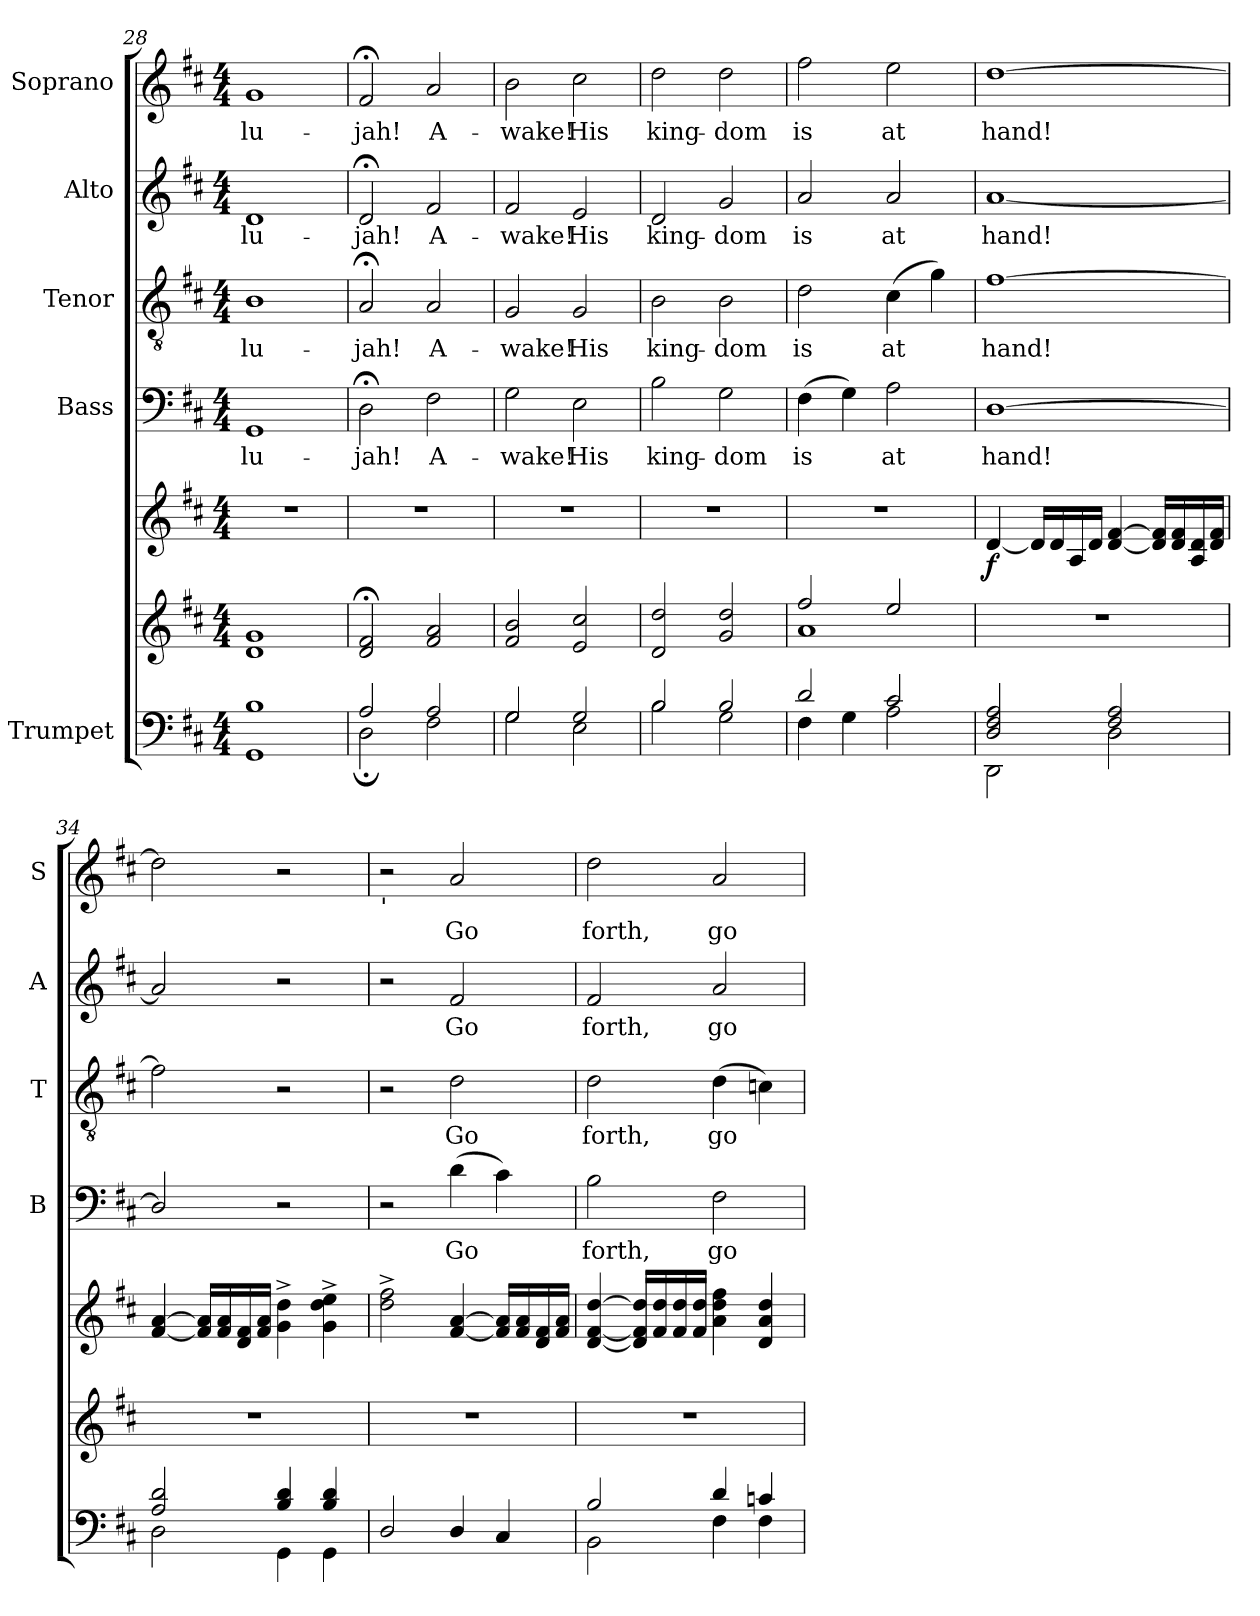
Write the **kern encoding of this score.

**kern	**kern	**kern	**dynam	**kern	**text	**kern	**text	**kern	**text	**kern	**text
*part5	*part5	*part5	*part5	*part4	*part4	*part3	*part3	*part2	*part2	*part1	*part1
*staff7	*staff6	*staff5	*staff5/6/7	*staff4	*staff4	*staff3	*staff3	*staff2	*staff2	*staff1	*staff1
*I"Trumpet	*	*	*	*I"Bass	*	*I"Tenor	*	*I"Alto	*	*I"Soprano	*
*	*	*	*	*I'B	*	*I'T	*	*I'A	*	*I'S	*
*clefF4	*clefG2	*clefG2	*	*clefF4	*	*clefGv2	*	*clefG2	*	*clefG2	*
*k[f#c#]	*k[f#c#]	*k[f#c#]	*	*k[f#c#]	*	*k[f#c#]	*	*k[f#c#]	*	*k[f#c#]	*
*D:	*D:	*D:	*	*D:	*	*D:	*	*D:	*	*D:	*
*M4/4	*M4/4	*M4/4	*	*M4/4	*	*M4/4	*	*M4/4	*	*M4/4	*
=28	=28	=28	=28	=28	=28	=28	=28	=28	=28	=28	=28
*^	*^	*	*	*	*	*	*	*	*	*	*
!	!	!	!	!	!	!	!LO:LY:b	!	!LO:LY:b	!	!LO:LY:b	!	!LO:LY:b
1B	1GG	1g	1d	1r	.	1GG	-lu-	1B	-lu-	1d	-lu-	1g	-lu-
=29	=29	=29	=29	=29	=29	=29	=29	=29	=29	=29	=29	=29	=29
!	!	!	!	!	!	!	!LO:LY:b	!	!LO:LY:b	!	!LO:LY:b	!	!LO:LY:b
2A/	2D;\	2d/;< 2f#/;<	2ryy	1r	.	2D;<\	-jah!	2A;/	-jah!	2d;/	-jah!	2f#;/	-jah!
!	!	!	!	!	!	!	!LO:LY:b	!	!LO:LY:b	!	!LO:LY:b	!	!LO:LY:b
2A/	2F#\	2f#/ 2a/	2ryy	.	.	2F#\	A-	2A/	A-	2f#/	A-	2a/	A-
=30	=30	=30	=30	=30	=30	=30	=30	=30	=30	=30	=30	=30	=30
!	!	!	!	!	!	!	!LO:LY:b	!	!LO:LY:b	!	!LO:LY:b	!	!LO:LY:b
2G/	2G\	2f#/ 2b/	2ryy	1r	.	2G\	-wake!	2G/	-wake!	2f#/	-wake!	2b\	-wake!
!	!	!	!	!	!	!	!LO:LY:b	!	!LO:LY:b	!	!LO:LY:b	!	!LO:LY:b
2G/	2E\	2e/ 2cc#/	2ryy	.	.	2E\	His	2G/	His	2e/	His	2cc#\	His
=31	=31	=31	=31	=31	=31	=31	=31	=31	=31	=31	=31	=31	=31
!	!	!	!	!	!	!	!LO:LY:b	!	!LO:LY:b	!	!LO:LY:b	!	!LO:LY:b
2B/	2B\	2d/ 2dd/	2ryy	1r	.	2B\	king-	2B\	king-	2d/	king-	2dd\	king-
!	!	!	!	!	!	!	!LO:LY:b	!	!LO:LY:b	!	!LO:LY:b	!	!LO:LY:b
2B/	2G\	2g/ 2dd/	2ryy	.	.	2G\	-dom	2B\	-dom	2g/	-dom	2dd\	-dom
=32	=32	=32	=32	=32	=32	=32	=32	=32	=32	=32	=32	=32	=32
!	!	!	!	!	!	!	!LO:LY:b	!	!LO:LY:b	!	!LO:LY:b	!	!LO:LY:b
2d/	4F#\	2ff#/	1a	1r	.	(>4F#\	is	2d\	is	2a/	is	2ff#\	is
.	4G\	.	.	.	.	4G\)	.	.	.	.	.	.	.
!	!	!	!	!	!	!	!LO:LY:b	!	!LO:LY:b	!	!LO:LY:b	!	!LO:LY:b
2c#/	2A\	2ee/	.	.	.	2A\	at	(>4c#\	at	2a/	at	2ee\	at
.	.	.	.	.	.	.	.	4g\)	.	.	.	.	.
=33	=33	=33	=33	=33	=33	=33	=33	=33	=33	=33	=33	=33	=33
!	!	!	!	!	!LO:DY:b	!	!LO:LY:b	!	!LO:LY:b	!	!LO:LY:b	!	!LO:LY:b
2D/ 2F#/ 2A/	2DD\	1r	2ryy	[4d/	f	[1D	hand!	[1f#	hand!	[1a	hand!	[1dd	hand!
.	.	.	.	16d/LL]	.	.	.	.	.	.	.	.	.
.	.	.	.	16d/	.	.	.	.	.	.	.	.	.
.	.	.	.	16A/	.	.	.	.	.	.	.	.	.
.	.	.	.	16d/JJ	.	.	.	.	.	.	.	.	.
2F#/ 2A/	2D\	.	2ryy	[4d/ [4f#/	.	.	.	.	.	.	.	.	.
.	.	.	.	16d/] 16f#/]LL	.	.	.	.	.	.	.	.	.
.	.	.	.	16d/ 16f#/	.	.	.	.	.	.	.	.	.
.	.	.	.	16A/ 16d/	.	.	.	.	.	.	.	.	.
.	.	.	.	16d/ 16f#/JJ	.	.	.	.	.	.	.	.	.
!!LO:PB:g=z
=34	=34	=34	=34	=34	=34	=34	=34	=34	=34	=34	=34	=34	=34
2A/ 2d/	2D\	1r	2ryy	[4f#/ [4a/	.	2D/]	.	2f#\]	.	2a/]	.	2dd\]	.
.	.	.	.	16f#/] 16a/]LL	.	.	.	.	.	.	.	.	.
.	.	.	.	16f#/ 16a/	.	.	.	.	.	.	.	.	.
.	.	.	.	16d/ 16f#/	.	.	.	.	.	.	.	.	.
.	.	.	.	16f#/ 16a/JJ	.	.	.	.	.	.	.	.	.
4B/ 4d/	4GG\	.	2ryy	4g\^> 4dd\^>	.	2r	.	2r	.	2r	.	2r	.
4B/ 4d/	4GG\	.	.	4g\^> 4dd\^> 4ee\^>	.	.	.	.	.	.	.	.	.
=35	=35	=35	=35	=35	=35	=35	=35	=35	=35	=35	=35	=35	=35
!	!	!	!	!	!	!	!	!	!	!	!	!LO:TX:b:t='	!
1ryy	2D/	1r	2ryy	2dd\^> 2ff#\^>	.	2r	.	2r	.	2r	.	2r	.
!	!	!	!	!	!	!	!LO:LY:b	!	!LO:LY:b	!	!LO:LY:b	!	!LO:LY:b
.	4D/	.	2ryy	[4f#/ [4a/	.	(>4d\	Go	2d\	Go	2f#/	Go	2a/	Go
.	4C#/	.	.	16f#/] 16a/]LL	.	4c#\)	.	.	.	.	.	.	.
.	.	.	.	16f#/ 16a/	.	.	.	.	.	.	.	.	.
.	.	.	.	16d/ 16f#/	.	.	.	.	.	.	.	.	.
.	.	.	.	16f#/ 16a/JJ	.	.	.	.	.	.	.	.	.
=36	=36	=36	=36	=36	=36	=36	=36	=36	=36	=36	=36	=36	=36
!	!	!	!	!	!	!	!LO:LY:b	!	!LO:LY:b	!	!LO:LY:b	!	!LO:LY:b
2B/	2BB\	1r	2ryy	[4d/ [4f#/ [4dd/	.	2B\	forth,	2d\	forth,	2f#/	forth,	2dd\	forth,
.	.	.	.	16d/] 16f#/] 16dd/]LL	.	.	.	.	.	.	.	.	.
.	.	.	.	16f#/ 16dd/	.	.	.	.	.	.	.	.	.
.	.	.	.	16f#/ 16dd/	.	.	.	.	.	.	.	.	.
.	.	.	.	16f#/ 16dd/JJ	.	.	.	.	.	.	.	.	.
!	!	!	!	!	!	!	!LO:LY:b	!	!LO:LY:b	!	!LO:LY:b	!	!LO:LY:b
4d/	4F#\	.	2ryy	4a\ 4dd\ 4ff#\	.	2F#\	go	(>4d\	go	2a/	go	2a/	go
4cn/	4F#\	.	.	4d/ 4a/ 4dd/	.	.	.	4cn\)	.	.	.	.	.
*v	*v	*	*	*	*	*	*	*	*	*	*	*	*
*	*v	*v	*	*	*	*	*	*	*	*	*	*
=	=	=	=	=	=	=	=	=	=	=	=
*-	*-	*-	*-	*-	*-	*-	*-	*-	*-	*-	*-
